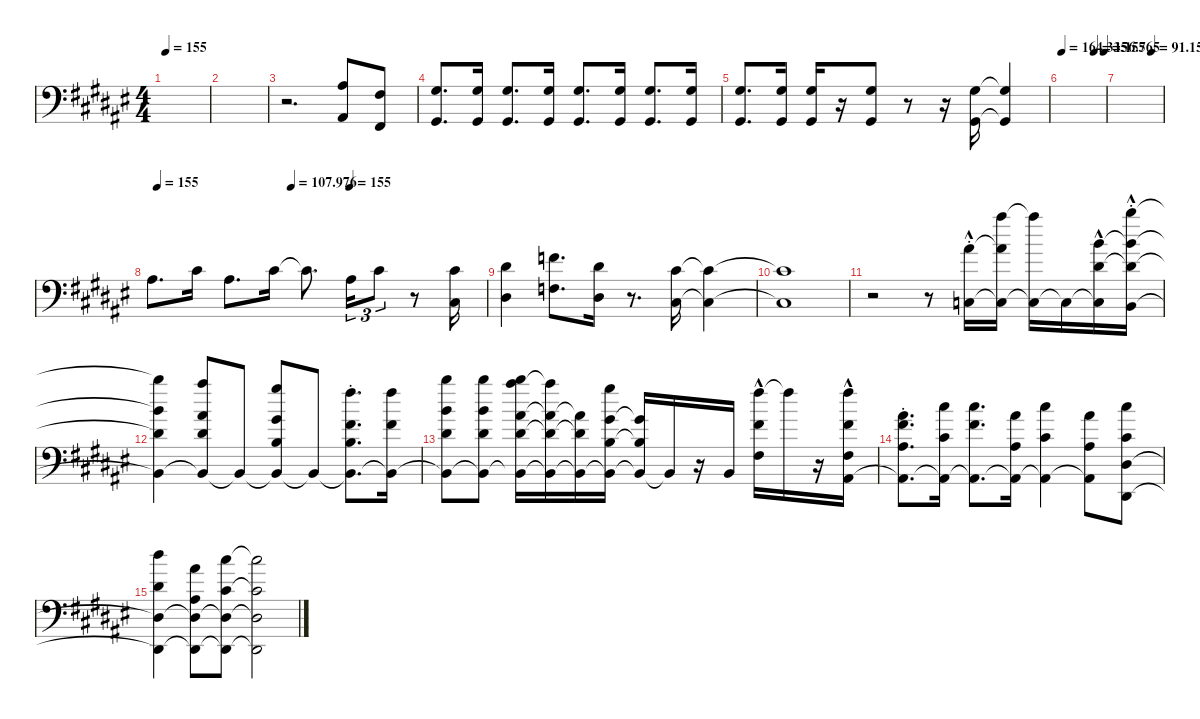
\hideDynamics
\bracketExtendMode nobrackets
\singleTrackTrackNamePolicy hidden
\multiTrackTrackNamePolicy hidden
\otherSystemsTrackNameOrientation horizontal
\track ("Trombone in Bb" "Trbn") {instrument trombone}
\staff {score}
\tuning (E4 B3 G3 D3 A2 E2)
\ts (4 4)
\tempo 155
\clef f4
\ks f#
|
|
r.2{d beam Down} (3.3{acc #} 1.5{acc #}).8{beam Up} (2.6{acc #} 4.4{acc #}).8{beam Up} |
(4.6{acc #} 6.4{acc #}).8{d dy p beam Up} (4.6{acc #} 6.4{acc #}).16{beam Up} (4.6{acc #} 6.4{acc #}).8{d beam Up} (4.6{acc #} 6.4{acc #}).16{beam Up} (4.6{acc #} 6.4{acc #}).8{d beam Up} (4.6{acc #} 6.4{acc #}).16{beam Up} (4.6{acc #} 6.4{acc #}).8{d beam Up} (4.6{acc #} 6.4{acc #}).16{beam Up} |
(4.6{acc #} 6.4{acc #}).8{d beam Up} (4.6{acc #} 6.4{acc #}).16{beam Up} (4.6{acc #} 6.4{acc #}).16{beam Up} r.16{beam Up} (4.6{acc #} 1.3{acc #}).8{beam Up} r.8{beam Down} r.16{beam Down} (4.6{acc #} 1.3{acc #}).16{beam Up} (4.6{t acc #} 1.3{t acc #}).4{beam Up} |
\tempo
164.335
\tempo (156.765 0.75)
\tempo (155 0.98125)
|
\tempo (91.1529 0.75)
|
\tempo (155 0.01875)
\tempo (107.976 0.41875)
\tempo (155 0.59375)
3.3{acc #}.8{d dy f beam Down} 2.2{acc #}.16{beam Down} 3.3{acc #}.8{d beam Down} 2.2{acc #}.16{beam Down} 2.2{t acc #}.8{d beam Down} 3.3{acc #}.16{tu (3 2) beam Down} 2.2{acc #}.8{tu (3 2) beam Down} r.8{beam Down} (2.2{acc #} 4.5{acc #}).16{beam Down} |
(4.2{acc #} 6.5{acc #}).4{beam Down} (6.2{acc forcenatural} 8.5{acc forcenatural}).8{d beam Down} (6.5{acc #} 4.2{acc #}).16{beam Down} r.8{d beam Down} (4.5{acc #} 2.2{acc #}).16{beam Down} (2.2{t acc #} 4.5{t acc #}).4{beam Down} |
(2.2{t acc #} 4.5{t acc #}).1{beam Down} |
r.2{beam Down} r.8{beam Down} (3.5{acc forcenatural} 6.1{hac st acc #}).16{dy mp beam Down} (3.5{t acc forcenatural} 6.1{t acc #} 23.2{acc #}).16{dy p beam Down} (3.5{t acc forcenatural} 23.2{t acc #}).16{beam Down} 3.5{t acc forcenatural}.16{beam Down} (3.5{t acc forcenatural} 7.1{hac acc forcenatural} 4.2{hac acc #}).16{beam Down} (2.5{acc forcenatural} 28.3{hac st acc forcenatural} 7.1{t acc forcenatural} 4.2{t acc #}).16{beam Down} |
(2.5{t acc forcenatural} 4.2{t acc #} 7.1{t acc forcenatural} 28.3{t acc forcenatural}).4{beam Down} (2.5{t acc forcenatural} 6.1{acc #} 4.2{acc #} 27.3{acc #}).8{dy f beam Up} 2.5{t acc forcenatural}.8{beam Up} (2.5{t acc forcenatural} 4.1{acc #} 0.2{acc forcenatural} 25.3{acc #}).8{beam Up} 2.5{t acc forcenatural}.8{beam Up} (2.5{t acc forcenatural} 23.3{st acc #} 0.2{acc forcenatural} 2.1{acc #}).8{d beam Down} (19.2{acc #} 2.5{t acc forcenatural} 2.1{acc #}).16{beam Down} |
(2.5{t acc forcenatural} 28.3{acc forcenatural} 7.1{acc forcenatural} 4.2{acc #}).8{beam Down} (2.5{t acc forcenatural} 28.3{acc forcenatural} 7.1{acc forcenatural} 4.2{acc #}).8{beam Down} (2.5{t acc forcenatural} 33.4{acc forcenatural} 27.3{acc #} 6.1{acc #} 4.2{acc #}).16{beam Down} (2.5{t acc forcenatural} 27.3{t acc #} 6.1{t acc #} 4.2{t acc #}).16{beam Down} (2.5{t acc forcenatural} 4.2{t acc #} 6.1{t acc #}).16{beam Down} (2.5{t acc forcenatural} 25.3{acc #} 4.1{acc #} 0.2{acc forcenatural}).16{beam Down} (2.5{t acc forcenatural} 4.1{t acc #} 0.2{t acc forcenatural}).16{beam Up} 2.5{t acc forcenatural}.16{beam Up} r.16{beam Up} 7.6{acc forcenatural}.16{beam Up} (14.1{acc #} 11.3{hac acc #} 14.6{hac acc #}).16{beam Down} 14.1{t acc #}.16{beam Down} r.16{beam Down} (1.5{acc #} 19.2{acc #} 2.1{hac acc #} 4.4{hac acc #}).16{beam Down} |
(1.5{t acc #} 6.1{acc #} 3.3{acc #} 7.2{st acc #}).8{d beam Down} (1.5{t acc #} 9.1{acc #} 6.3{acc #}).16{beam Down} (1.5{t acc #} 9.1{acc #} 7.2{acc #}).8{d beam Down} (1.5{t acc #} 3.3{acc #} 6.1{acc #}).16{beam Down} (1.5{t acc #} 9.1{acc #} 6.3{acc #}).4{beam Down} (1.5{t acc #} 6.1{acc #} 3.3{acc #}).8{beam Down} (1.4{acc #} -1.6{acc #} 9.1{acc #} 2.2{acc #}).8{beam Down} |
(-1.6{t acc #} 1.4{t acc #} 4.2{acc #} 11.1{acc #}).4{beam Down} (-1.6{t acc #} 1.4{t acc #} 3.3{acc #} 6.1{acc #}).8{beam Down} (-1.6{t acc #} 1.4{t acc #} 2.2{acc #} 9.1{acc #}).8{beam Down} (-1.6{t acc #} 1.4{t acc #} 2.2{t acc #} 9.1{t acc #}).2{beam Down}
